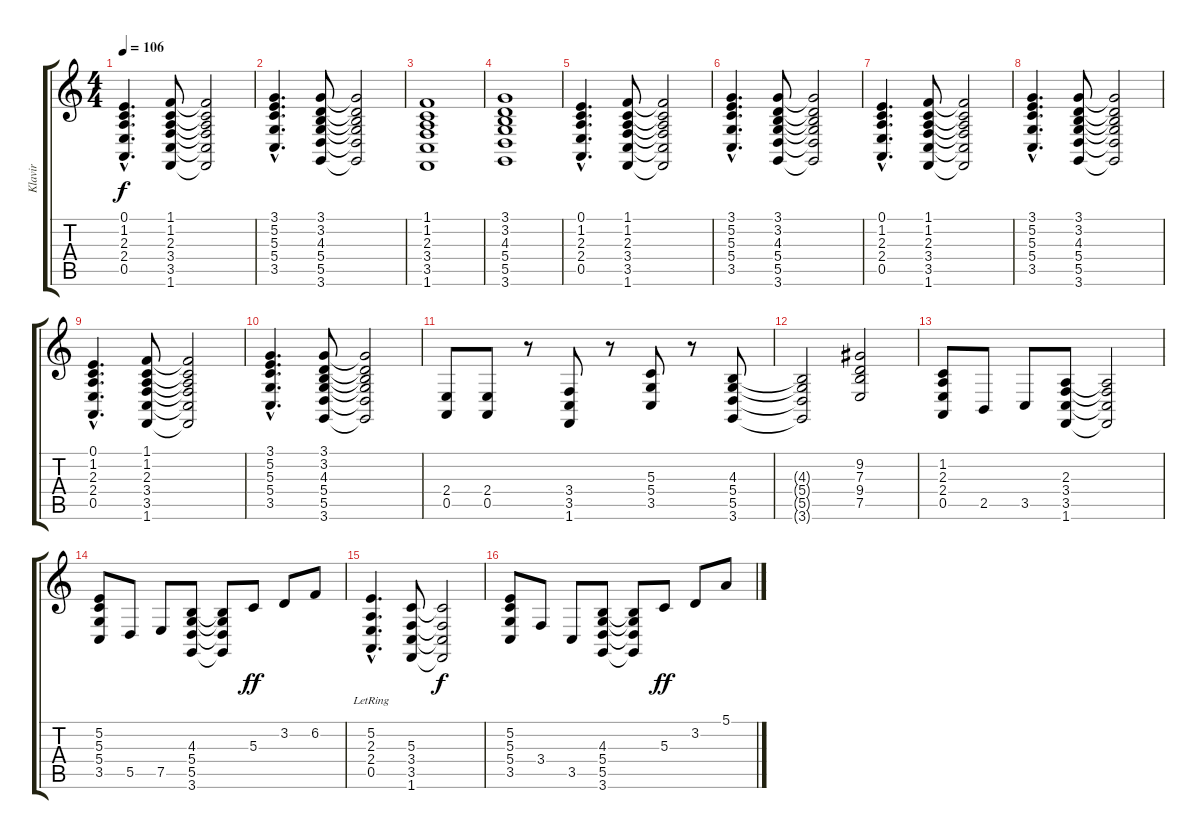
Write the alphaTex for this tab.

\track ("Klavir" "Klavir") {instrument acousticgrandpiano}
\staff {score tabs}
\tuning (E4 B3 G3 D3 A2 E2) {hide}
\ts (4 4)
\tempo 106
\clef g2
\ks c
(0.1{hac} 1.2{hac} 2.3{hac} 2.4{hac} 0.5{hac}).4{d dy f} (1.1 1.2 2.3 3.4 3.5 1.6).8 (1.1{t} 1.2{t} 2.3{t} 3.4{t} 3.5{t} 1.6{t}).2 |
(3.1{hac} 5.2{hac} 5.3{hac} 5.4{hac} 3.5{hac}).4{d} (3.1 3.2 4.3 5.4 5.5 3.6).8 (3.1{t} 3.2{t} 4.3{t} 5.4{t} 5.5{t} 3.6{t}).2 |
(1.1 1.2 2.3 3.4 3.5 1.6).1 |
(3.1 3.2 4.3 5.4 5.5 3.6).1 |
(0.1{hac} 1.2{hac} 2.3{hac} 2.4{hac} 0.5{hac}).4{d volume 10} (1.1 1.2 2.3 3.4 3.5 1.6).8 (1.1{t} 1.2{t} 2.3{t} 3.4{t} 3.5{t} 1.6{t}).2 |
(3.1{hac} 5.2{hac} 5.3{hac} 5.4{hac} 3.5{hac}).4{d} (3.1 3.2 4.3 5.4 5.5 3.6).8 (3.1{t} 3.2{t} 4.3{t} 5.4{t} 5.5{t} 3.6{t}).2 |
(0.1{hac} 1.2{hac} 2.3{hac} 2.4{hac} 0.5{hac}).4{d} (1.1 1.2 2.3 3.4 3.5 1.6).8 (1.1{t} 1.2{t} 2.3{t} 3.4{t} 3.5{t} 1.6{t}).2 |
(3.1{hac} 5.2{hac} 5.3{hac} 5.4{hac} 3.5{hac}).4{d} (3.1 3.2 4.3 5.4 5.5 3.6).8 (3.1{t} 3.2{t} 4.3{t} 5.4{t} 5.5{t} 3.6{t}).2 |
(0.1{hac} 1.2{hac} 2.3{hac} 2.4{hac} 0.5{hac}).4{d} (1.1 1.2 2.3 3.4 3.5 1.6).8 (1.1{t} 1.2{t} 2.3{t} 3.4{t} 3.5{t} 1.6{t}).2 |
(3.1{hac} 5.2{hac} 5.3{hac} 5.4{hac} 3.5{hac}).4{d} (3.1 3.2 4.3 5.4 5.5 3.6).8 (3.1{t} 3.2{t} 4.3{t} 5.4{t} 5.5{t} 3.6{t}).2 |
(2.4 0.5).8{volume 14} (2.4 0.5).8 r.8 (3.4 3.5 1.6).8 r.8 (5.3 5.4 3.5).8 r.8 (4.3 5.4 5.5 3.6).8 |
(4.3{t} 5.4{t} 5.5{t} 3.6{t}).2 (9.2 7.3 9.4 7.5).2 |
(1.2 2.3 2.4 0.5).8 2.5.8 3.5.8 (2.3 3.4 3.5 1.6).8 (2.3{t} 3.4{t} 3.5{t} 1.6{t}).2 |
(5.2 5.3 5.4 3.5).8 5.5.8 7.5.8 (4.3 5.4 5.5 3.6).8 (4.3{t} 5.4{t} 5.5{t} 3.6{t}).8 5.3.8{dy ff} 3.2.8 6.2.8 |
(5.2{hac lr} 2.3{hac} 2.4{hac} 0.5{hac}).4{d} (5.3 3.4 3.5 1.6).8 (5.3{t} 3.4{t} 3.5{t} 1.6{t}).2{dy f} |
(5.2 5.3 5.4 3.5).8 3.4.8 3.5.8 (4.3 5.4 5.5 3.6).8 (4.3{t} 5.4{t} 5.5{t} 3.6{t}).8 5.3.8{dy ff} 3.2.8 5.1.8
